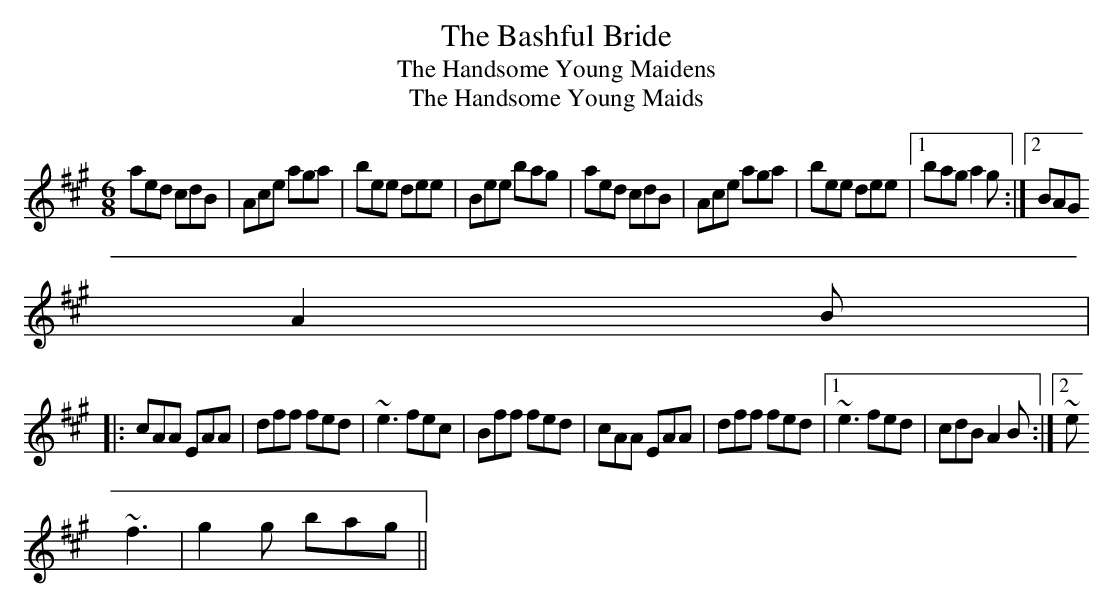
X:1
T:The Bashful Bride
T:The Handsome Young Maidens
T:The Handsome Young Maids
M:6/8
L:1/8
K:A
aed cdB|Ace aga|bee dee|Bee bag|aed cdB|Ace aga|bee dee|1bag a2 g:|2BAG
A2
B|
|:cAA EAA|dff fed|~e3 fec|Bff fed|cAA EAA|dff fed|1~e3 fed|cdB A2 B:|2~e
3
~f3|g2 g bag||
